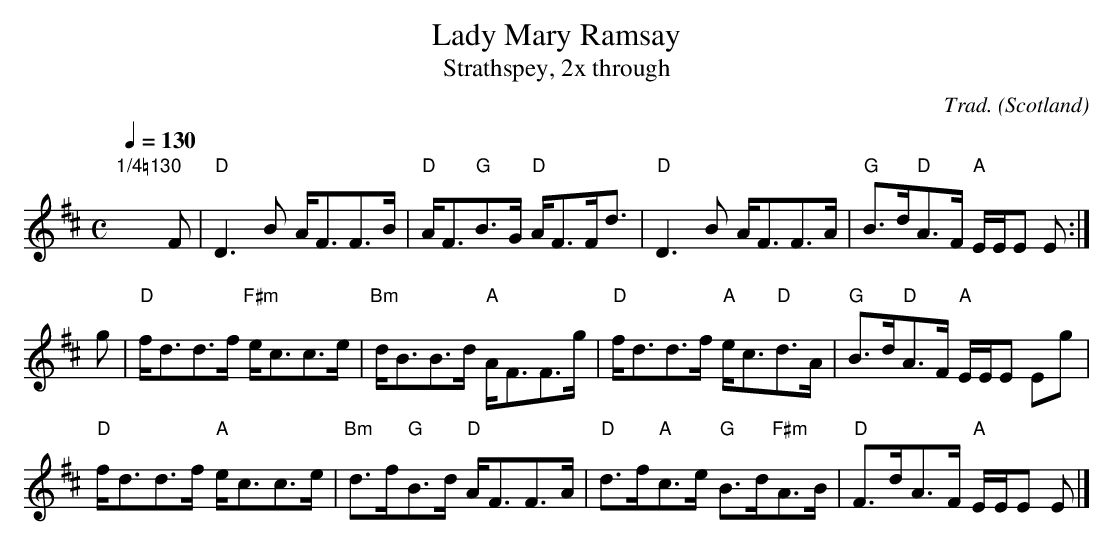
X:1
T:Lady Mary Ramsay
T:Strathspey, 2x through
C:Trad.
O:Scotland
M:C
Q:1/4=130
K:D
"1/4=130"yyyF|"D"D3B A<FF>B|"D"A<F"G"B>G "D"A<FF<d|"D"D3B A<FF>A|"G"B>d"D"A>F "A"E/E/E E:|
g|"D"f<dd>f "F#m"e<cc>e|"Bm"d<BB>d "A"A<FF>g|"D"f<dd>f "A"e<c"D"d>A|"G"B>d"D"A>F "A"E/E/E Eg|
"D"f<dd>f "A"e<cc>e|"Bm"d>f"G"B>d "D"A<FF>A|"D"d>f"A"c>e "G"B>d"F#m"A>B|"D"F>dA>F "A"E/E/E E|]
